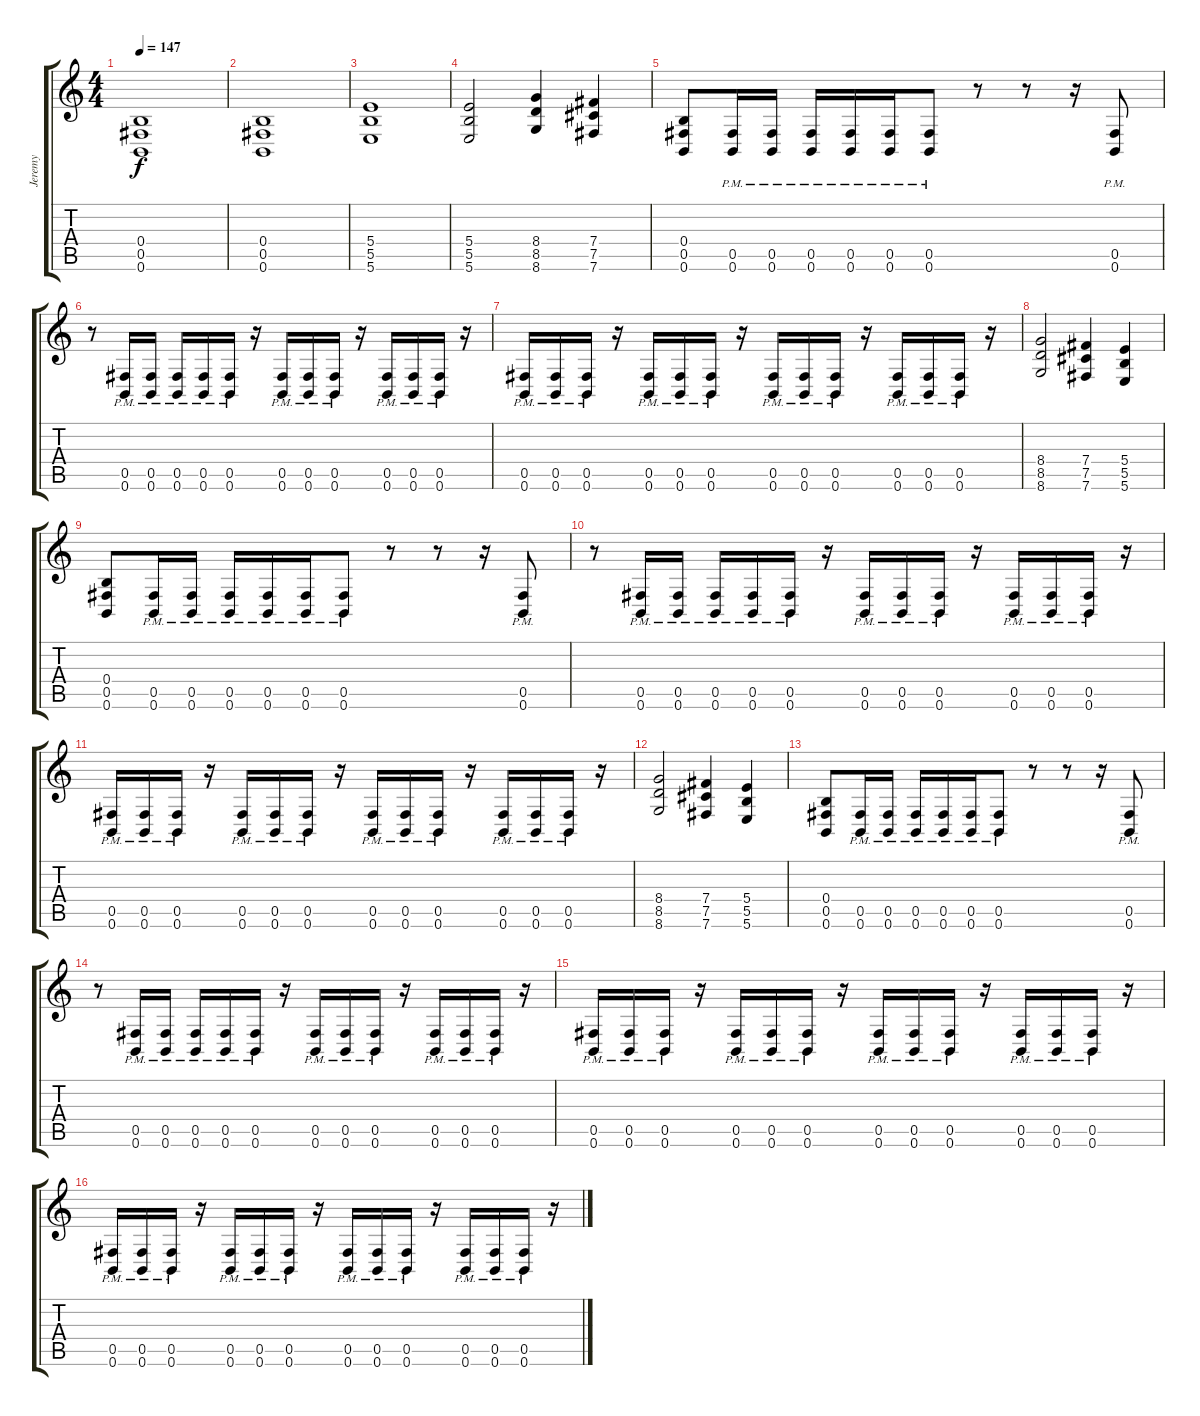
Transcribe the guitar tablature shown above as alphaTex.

\track ("Jeremy" "Jeremy") {instrument distortionguitar}
\staff {score tabs}
\tuning (Db4 Ab3 E3 B2 Gb2 B1) {hide}
\ts (4 4)
\tempo 147
\clef g2
\ks c
(0.4 0.5 0.6).1{dy f} |
(0.4 0.5 0.6).1 |
(5.4 5.5 5.6).1 |
(5.4 5.5 5.6).2 (8.4 8.5 8.6).4 (7.4 7.5 7.6).4 |
(0.4 0.5 0.6).8 (0.5{pm} 0.6{pm}).16 (0.5{pm} 0.6{pm}).16 (0.5{pm} 0.6{pm}).16 (0.5{pm} 0.6{pm}).16 (0.5{pm} 0.6{pm}).16 (0.5{pm} 0.6{pm}).8 r.8 r.8 r.16 (0.5{pm} 0.6{pm}).8 |
r.8 (0.5{pm} 0.6{pm}).16 (0.5{pm} 0.6{pm}).16 (0.5{pm} 0.6{pm}).16 (0.5{pm} 0.6{pm}).16 (0.5{pm} 0.6{pm}).16 r.16 (0.5{pm} 0.6{pm}).16 (0.5{pm} 0.6{pm}).16 (0.5{pm} 0.6{pm}).16 r.16 (0.5{pm} 0.6{pm}).16 (0.5{pm} 0.6{pm}).16 (0.5{pm} 0.6{pm}).16 r.16 |
(0.5{pm} 0.6{pm}).16 (0.5{pm} 0.6{pm}).16 (0.5{pm} 0.6{pm}).16 r.16 (0.5{pm} 0.6{pm}).16 (0.5{pm} 0.6{pm}).16 (0.5{pm} 0.6{pm}).16 r.16 (0.5{pm} 0.6{pm}).16 (0.5{pm} 0.6{pm}).16 (0.5{pm} 0.6{pm}).16 r.16 (0.5{pm} 0.6{pm}).16 (0.5{pm} 0.6{pm}).16 (0.5{pm} 0.6{pm}).16 r.16 |
(8.4 8.5 8.6).2 (7.4 7.5 7.6).4 (5.4 5.5 5.6).4 |
(0.4 0.5 0.6).8 (0.5{pm} 0.6{pm}).16 (0.5{pm} 0.6{pm}).16 (0.5{pm} 0.6{pm}).16 (0.5{pm} 0.6{pm}).16 (0.5{pm} 0.6{pm}).16 (0.5{pm} 0.6{pm}).8 r.8 r.8 r.16 (0.5{pm} 0.6{pm}).8 |
r.8 (0.5{pm} 0.6{pm}).16 (0.5{pm} 0.6{pm}).16 (0.5{pm} 0.6{pm}).16 (0.5{pm} 0.6{pm}).16 (0.5{pm} 0.6{pm}).16 r.16 (0.5{pm} 0.6{pm}).16 (0.5{pm} 0.6{pm}).16 (0.5{pm} 0.6{pm}).16 r.16 (0.5{pm} 0.6{pm}).16 (0.5{pm} 0.6{pm}).16 (0.5{pm} 0.6{pm}).16 r.16 |
(0.5{pm} 0.6{pm}).16 (0.5{pm} 0.6{pm}).16 (0.5{pm} 0.6{pm}).16 r.16 (0.5{pm} 0.6{pm}).16 (0.5{pm} 0.6{pm}).16 (0.5{pm} 0.6{pm}).16 r.16 (0.5{pm} 0.6{pm}).16 (0.5{pm} 0.6{pm}).16 (0.5{pm} 0.6{pm}).16 r.16 (0.5{pm} 0.6{pm}).16 (0.5{pm} 0.6{pm}).16 (0.5{pm} 0.6{pm}).16 r.16 |
(8.4 8.5 8.6).2 (7.4 7.5 7.6).4 (5.4 5.5 5.6).4 |
(0.4 0.5 0.6).8 (0.5{pm} 0.6{pm}).16 (0.5{pm} 0.6{pm}).16 (0.5{pm} 0.6{pm}).16 (0.5{pm} 0.6{pm}).16 (0.5{pm} 0.6{pm}).16 (0.5{pm} 0.6{pm}).8 r.8 r.8 r.16 (0.5{pm} 0.6{pm}).8 |
r.8 (0.5{pm} 0.6{pm}).16 (0.5{pm} 0.6{pm}).16 (0.5{pm} 0.6{pm}).16 (0.5{pm} 0.6{pm}).16 (0.5{pm} 0.6{pm}).16 r.16 (0.5{pm} 0.6{pm}).16 (0.5{pm} 0.6{pm}).16 (0.5{pm} 0.6{pm}).16 r.16 (0.5{pm} 0.6{pm}).16 (0.5{pm} 0.6{pm}).16 (0.5{pm} 0.6{pm}).16 r.16 |
(0.5{pm} 0.6{pm}).16 (0.5{pm} 0.6{pm}).16 (0.5{pm} 0.6{pm}).16 r.16 (0.5{pm} 0.6{pm}).16 (0.5{pm} 0.6{pm}).16 (0.5{pm} 0.6{pm}).16 r.16 (0.5{pm} 0.6{pm}).16 (0.5{pm} 0.6{pm}).16 (0.5{pm} 0.6{pm}).16 r.16 (0.5{pm} 0.6{pm}).16 (0.5{pm} 0.6{pm}).16 (0.5{pm} 0.6{pm}).16 r.16 |
(0.5{pm} 0.6{pm}).16 (0.5{pm} 0.6{pm}).16 (0.5{pm} 0.6{pm}).16 r.16 (0.5{pm} 0.6{pm}).16 (0.5{pm} 0.6{pm}).16 (0.5{pm} 0.6{pm}).16 r.16 (0.5{pm} 0.6{pm}).16 (0.5{pm} 0.6{pm}).16 (0.5{pm} 0.6{pm}).16 r.16 (0.5{pm} 0.6{pm}).16 (0.5{pm} 0.6{pm}).16 (0.5{pm} 0.6{pm}).16 r.16
